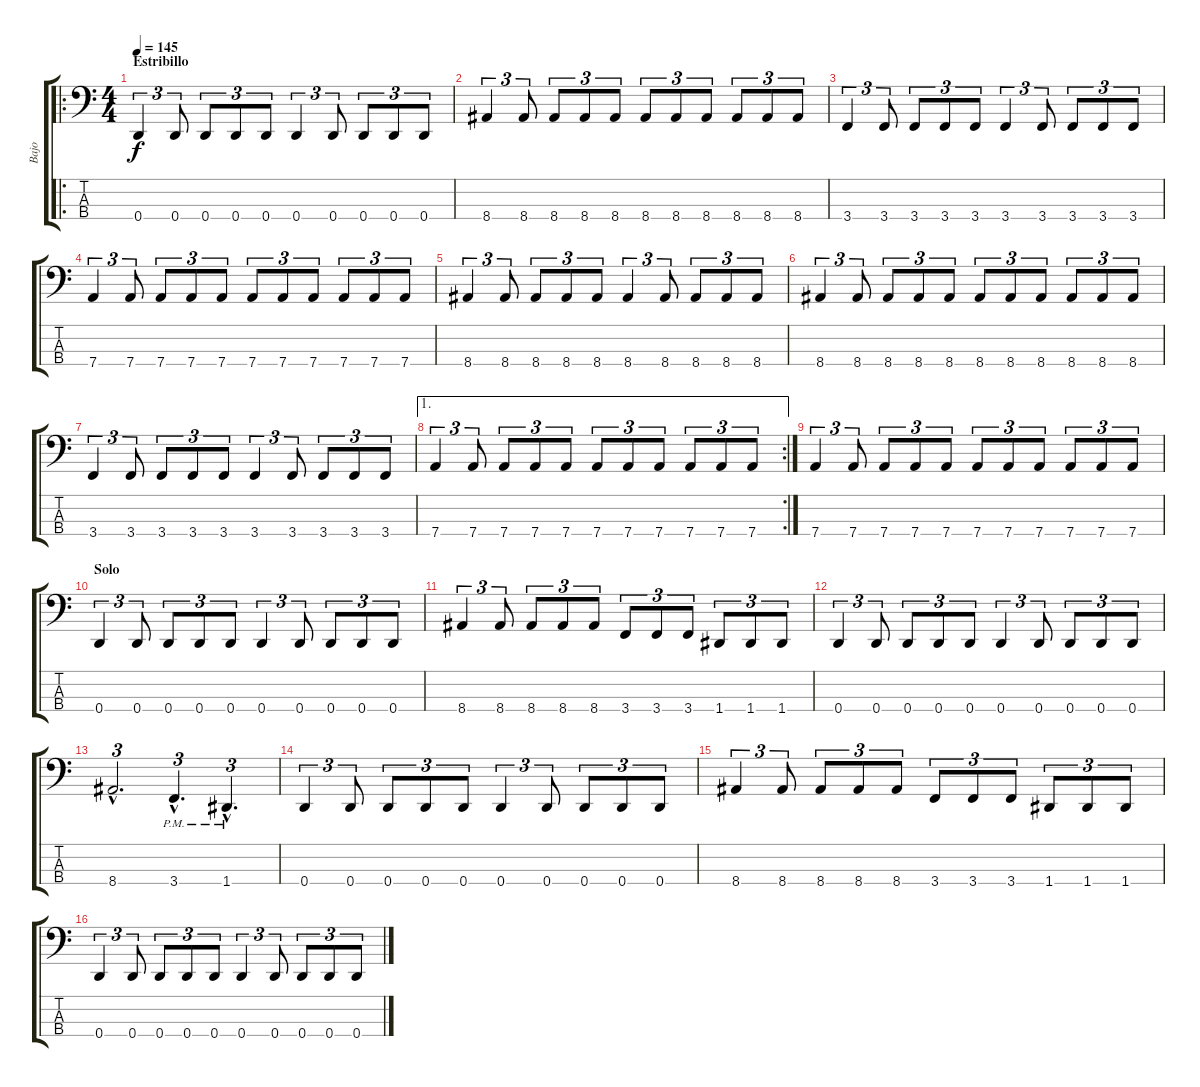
\track ("Bajo" "Bajo") {instrument electricbasspick}
\staff {score tabs}
\tuning (G2 D2 A1 D1) {hide}
\ro
\ts (4 4)
\section ("" "Estribillo")
\tempo 145
\clef f4
\ks c
0.4.4{tu (3 2) dy f} 0.4.8{tu (3 2)} 0.4.8{tu (3 2)} 0.4.8{tu (3 2)} 0.4.8{tu (3 2)} 0.4.4{tu (3 2)} 0.4.8{tu (3 2)} 0.4.8{tu (3 2)} 0.4.8{tu (3 2)} 0.4.8{tu (3 2)} |
8.4.4{tu (3 2)} 8.4.8{tu (3 2)} 8.4.8{tu (3 2)} 8.4.8{tu (3 2)} 8.4.8{tu (3 2)} 8.4.8{tu (3 2)} 8.4.8{tu (3 2)} 8.4.8{tu (3 2)} 8.4.8{tu (3 2)} 8.4.8{tu (3 2)} 8.4.8{tu (3 2)} |
3.4.4{tu (3 2)} 3.4.8{tu (3 2)} 3.4.8{tu (3 2)} 3.4.8{tu (3 2)} 3.4.8{tu (3 2)} 3.4.4{tu (3 2)} 3.4.8{tu (3 2)} 3.4.8{tu (3 2)} 3.4.8{tu (3 2)} 3.4.8{tu (3 2)} |
7.4.4{tu (3 2)} 7.4.8{tu (3 2)} 7.4.8{tu (3 2)} 7.4.8{tu (3 2)} 7.4.8{tu (3 2)} 7.4.8{tu (3 2)} 7.4.8{tu (3 2)} 7.4.8{tu (3 2)} 7.4.8{tu (3 2)} 7.4.8{tu (3 2)} 7.4.8{tu (3 2)} |
8.4.4{tu (3 2)} 8.4.8{tu (3 2)} 8.4.8{tu (3 2)} 8.4.8{tu (3 2)} 8.4.8{tu (3 2)} 8.4.4{tu (3 2)} 8.4.8{tu (3 2)} 8.4.8{tu (3 2)} 8.4.8{tu (3 2)} 8.4.8{tu (3 2)} |
8.4.4{tu (3 2)} 8.4.8{tu (3 2)} 8.4.8{tu (3 2)} 8.4.8{tu (3 2)} 8.4.8{tu (3 2)} 8.4.8{tu (3 2)} 8.4.8{tu (3 2)} 8.4.8{tu (3 2)} 8.4.8{tu (3 2)} 8.4.8{tu (3 2)} 8.4.8{tu (3 2)} |
3.4.4{tu (3 2)} 3.4.8{tu (3 2)} 3.4.8{tu (3 2)} 3.4.8{tu (3 2)} 3.4.8{tu (3 2)} 3.4.4{tu (3 2)} 3.4.8{tu (3 2)} 3.4.8{tu (3 2)} 3.4.8{tu (3 2)} 3.4.8{tu (3 2)} |
\ae 1
\rc 2
7.4.4{tu (3 2)} 7.4.8{tu (3 2)} 7.4.8{tu (3 2)} 7.4.8{tu (3 2)} 7.4.8{tu (3 2)} 7.4.8{tu (3 2)} 7.4.8{tu (3 2)} 7.4.8{tu (3 2)} 7.4.8{tu (3 2)} 7.4.8{tu (3 2)} 7.4.8{tu (3 2)} |
7.4.4{tu (3 2)} 7.4.8{tu (3 2)} 7.4.8{tu (3 2)} 7.4.8{tu (3 2)} 7.4.8{tu (3 2)} 7.4.8{tu (3 2)} 7.4.8{tu (3 2)} 7.4.8{tu (3 2)} 7.4.8{tu (3 2)} 7.4.8{tu (3 2)} 7.4.8{tu (3 2)} |
\section ("" "Solo")
0.4.4{tu (3 2)} 0.4.8{tu (3 2)} 0.4.8{tu (3 2)} 0.4.8{tu (3 2)} 0.4.8{tu (3 2)} 0.4.4{tu (3 2)} 0.4.8{tu (3 2)} 0.4.8{tu (3 2)} 0.4.8{tu (3 2)} 0.4.8{tu (3 2)} |
8.4.4{tu (3 2)} 8.4.8{tu (3 2)} 8.4.8{tu (3 2)} 8.4.8{tu (3 2)} 8.4.8{tu (3 2)} 3.4.8{tu (3 2)} 3.4.8{tu (3 2)} 3.4.8{tu (3 2)} 1.4.8{tu (3 2)} 1.4.8{tu (3 2)} 1.4.8{tu (3 2)} |
0.4.4{tu (3 2)} 0.4.8{tu (3 2)} 0.4.8{tu (3 2)} 0.4.8{tu (3 2)} 0.4.8{tu (3 2)} 0.4.4{tu (3 2)} 0.4.8{tu (3 2)} 0.4.8{tu (3 2)} 0.4.8{tu (3 2)} 0.4.8{tu (3 2)} |
8.4{hac}.2{d tu (3 2)} 3.4{hac pm}.4{d tu (3 2)} 1.4{hac pm}.4{d tu (3 2)} |
0.4.4{tu (3 2)} 0.4.8{tu (3 2)} 0.4.8{tu (3 2)} 0.4.8{tu (3 2)} 0.4.8{tu (3 2)} 0.4.4{tu (3 2)} 0.4.8{tu (3 2)} 0.4.8{tu (3 2)} 0.4.8{tu (3 2)} 0.4.8{tu (3 2)} |
8.4.4{tu (3 2)} 8.4.8{tu (3 2)} 8.4.8{tu (3 2)} 8.4.8{tu (3 2)} 8.4.8{tu (3 2)} 3.4.8{tu (3 2)} 3.4.8{tu (3 2)} 3.4.8{tu (3 2)} 1.4.8{tu (3 2)} 1.4.8{tu (3 2)} 1.4.8{tu (3 2)} |
0.4.4{tu (3 2)} 0.4.8{tu (3 2)} 0.4.8{tu (3 2)} 0.4.8{tu (3 2)} 0.4.8{tu (3 2)} 0.4.4{tu (3 2)} 0.4.8{tu (3 2)} 0.4.8{tu (3 2)} 0.4.8{tu (3 2)} 0.4.8{tu (3 2)}
